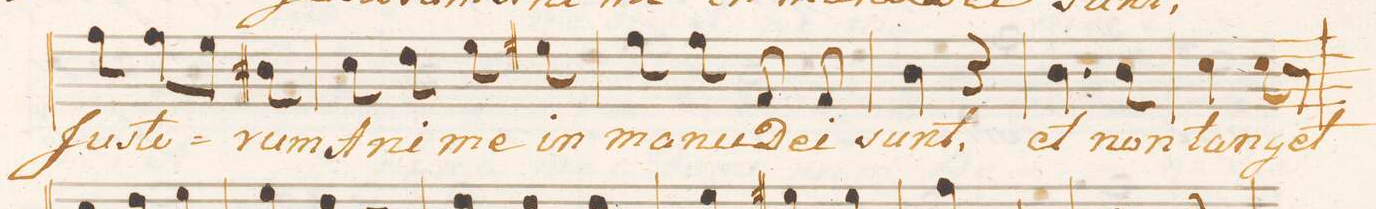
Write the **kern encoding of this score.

**kern	**text	**dynam
*I"Basso.	*	*
*clefF4	*	*
*k[f#]	*	*
*M2/4	*	*
8A\	Ju-	.
8A\L	-sto-	.
8G\J	.	.
8D#X\	-rum	.
=6	=6	=6
8E\	A-	.
8F#\	-ni-	.
8G\	-me	.
8G#X\	in	.
=7	=7	=7
8A\	ma-	.
8A\	-nu	.
8AA/	De-	.
8AA/	-i	.
=8	=8	=8
4D\	sunt,	.
4r	.	.
=9	=9	=9
4.D\	et	.
8D\	non	.
=10	=10	=10
4E\	tan-	.
8E\	-get	.
8r	.	.
=11	=11	=11
*-	*-	*-
